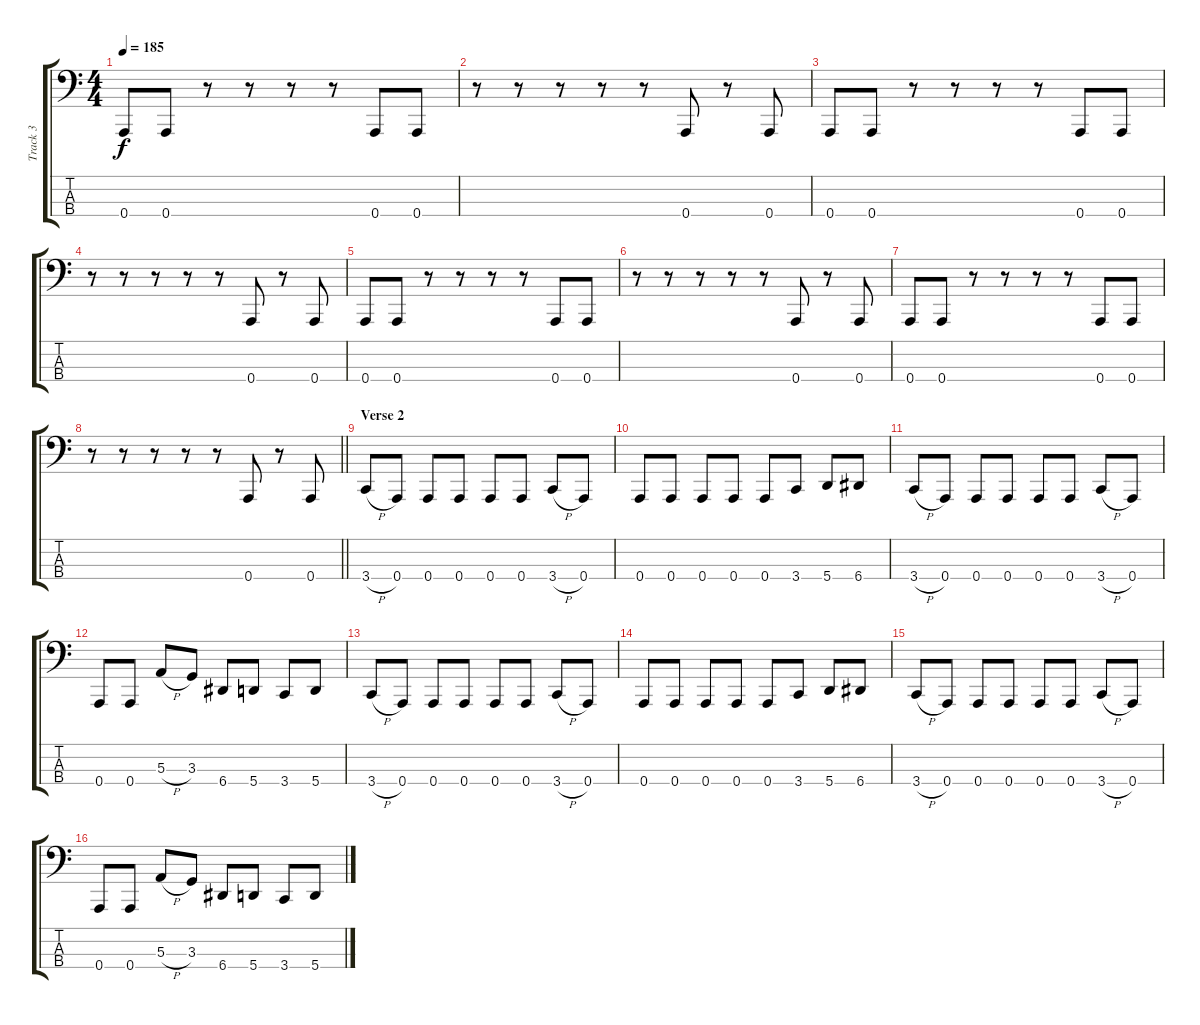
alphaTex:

\track ("Track 3" "Track 3") {instrument electricbassfinger}
\staff {score tabs}
\tuning (D2 A1 E1 A0) {hide}
\ts (4 4)
\tempo 185
\clef f4
\ks c
0.4.8{dy f} 0.4.8 r.8 r.8 r.8 r.8 0.4.8 0.4.8 |
r.8 r.8 r.8 r.8 r.8 0.4.8 r.8 0.4.8 |
0.4.8 0.4.8 r.8 r.8 r.8 r.8 0.4.8 0.4.8 |
r.8 r.8 r.8 r.8 r.8 0.4.8 r.8 0.4.8 |
0.4.8 0.4.8 r.8 r.8 r.8 r.8 0.4.8 0.4.8 |
r.8 r.8 r.8 r.8 r.8 0.4.8 r.8 0.4.8 |
0.4.8 0.4.8 r.8 r.8 r.8 r.8 0.4.8 0.4.8 |
\barLineRight lightlight
r.8 r.8 r.8 r.8 r.8 0.4.8 r.8 0.4.8 |
\section ("" "Verse 2")
3.4{h}.8 0.4.8 0.4.8 0.4.8 0.4.8 0.4.8 3.4{h}.8 0.4.8 |
0.4.8 0.4.8 0.4.8 0.4.8 0.4.8 3.4.8 5.4.8 6.4.8 |
3.4{h}.8 0.4.8 0.4.8 0.4.8 0.4.8 0.4.8 3.4{h}.8 0.4.8 |
0.4.8 0.4.8 5.3{h}.8 3.3.8 6.4.8 5.4.8 3.4.8 5.4.8 |
3.4{h}.8 0.4.8 0.4.8 0.4.8 0.4.8 0.4.8 3.4{h}.8 0.4.8 |
0.4.8 0.4.8 0.4.8 0.4.8 0.4.8 3.4.8 5.4.8 6.4.8 |
3.4{h}.8 0.4.8 0.4.8 0.4.8 0.4.8 0.4.8 3.4{h}.8 0.4.8 |
0.4.8 0.4.8 5.3{h}.8 3.3.8 6.4.8 5.4.8 3.4.8 5.4.8
